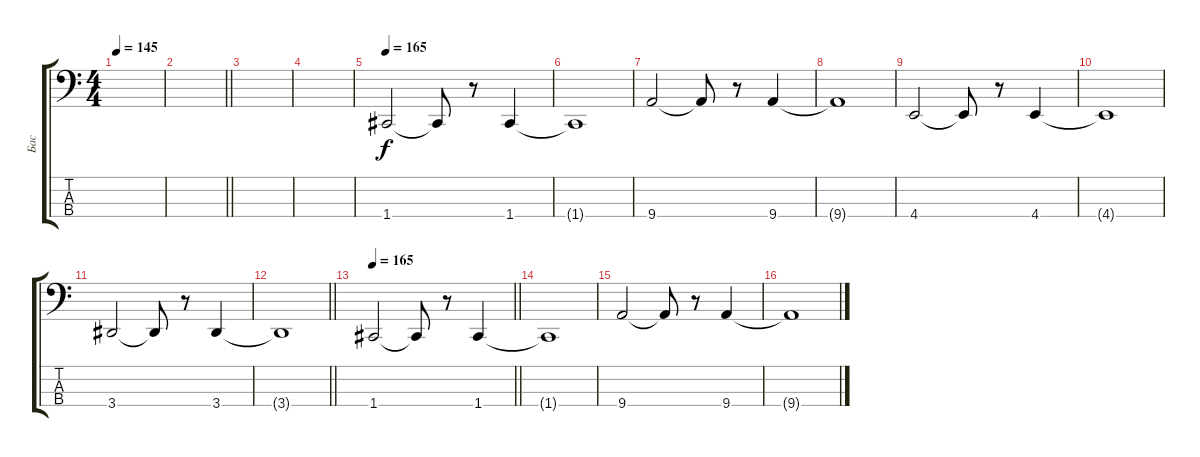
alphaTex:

\track ("Бас" "Бас") {instrument electricbassfinger}
\staff {score tabs}
\tuning (F2 C2 G1 C1) {hide}
\ts (4 4)
\tempo 145
\clef f4
\ks c
|
\barLineRight lightlight
|
|
|
\tempo 165
1.4.2 1.4{t}.8 r.8 1.4.4 |
1.4{t}.1 |
9.4.2 9.4{t}.8 r.8 9.4.4 |
9.4{t}.1 |
4.4.2 4.4{t}.8 r.8 4.4.4 |
4.4{t}.1 |
3.4.2 3.4{t}.8 r.8 3.4.4 |
\barLineRight lightlight
3.4{t}.1 |
\tempo 165
\barLineRight lightlight
1.4.2 1.4{t}.8 r.8 1.4.4 |
1.4{t}.1 |
9.4.2 9.4{t}.8 r.8 9.4.4 |
9.4{t}.1
